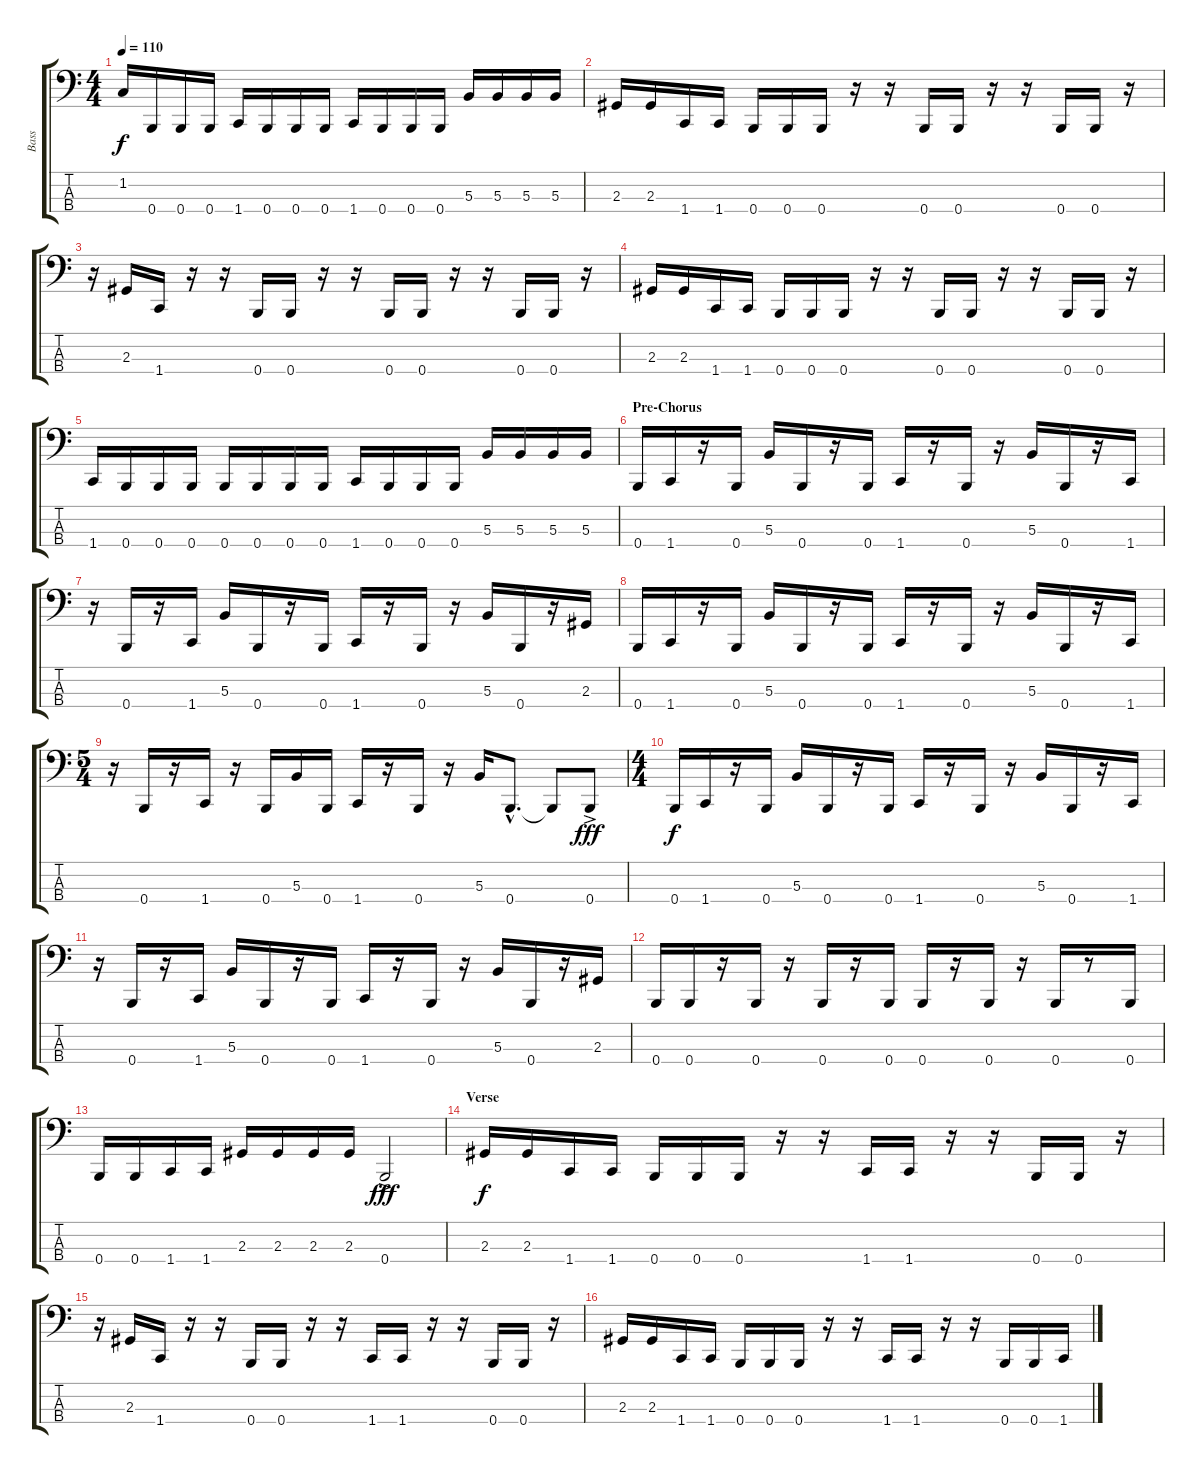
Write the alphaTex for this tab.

\track ("Bass" "Bass") {instrument electricbasspick}
\staff {score tabs}
\tuning (E2 B1 Gb1 B0) {hide}
\ts (4 4)
\tempo 110
\clef f4
\ks c
1.2.16{dy f} 0.4.16 0.4.16 0.4.16 1.4.16 0.4.16 0.4.16 0.4.16 1.4.16 0.4.16 0.4.16 0.4.16 5.3.16 5.3.16 5.3.16 5.3.16 |
2.3.16 2.3.16 1.4.16 1.4.16 0.4.16 0.4.16 0.4.16 r.16 r.16 0.4.16 0.4.16 r.16 r.16 0.4.16 0.4.16 r.16 |
r.16 2.3.16 1.4.16 r.16 r.16 0.4.16 0.4.16 r.16 r.16 0.4.16 0.4.16 r.16 r.16 0.4.16 0.4.16 r.16 |
2.3.16 2.3.16 1.4.16 1.4.16 0.4.16 0.4.16 0.4.16 r.16 r.16 0.4.16 0.4.16 r.16 r.16 0.4.16 0.4.16 r.16 |
1.4.16 0.4.16 0.4.16 0.4.16 0.4.16 0.4.16 0.4.16 0.4.16 1.4.16 0.4.16 0.4.16 0.4.16 5.3.16 5.3.16 5.3.16 5.3.16 |
\section ("" "Pre-Chorus")
0.4.16 1.4.16 r.16 0.4.16 5.3.16 0.4.16 r.16 0.4.16 1.4.16 r.16 0.4.16 r.16 5.3.16 0.4.16 r.16 1.4.16 |
r.16 0.4.16 r.16 1.4.16 5.3.16 0.4.16 r.16 0.4.16 1.4.16 r.16 0.4.16 r.16 5.3.16 0.4.16 r.16 2.3.16 |
0.4.16 1.4.16 r.16 0.4.16 5.3.16 0.4.16 r.16 0.4.16 1.4.16 r.16 0.4.16 r.16 5.3.16 0.4.16 r.16 1.4.16 |
\ts (5 4)
r.16 0.4.16 r.16 1.4.16 r.16 0.4.16 5.3.16 0.4.16 1.4.16 r.16 0.4.16 r.16 5.3.16 0.4{hac}.8{d} 0.4{t}.8 0.4{ac}.8{dy fff} |
\ts (4 4)
0.4.16{dy f} 1.4.16 r.16 0.4.16 5.3.16 0.4.16 r.16 0.4.16 1.4.16 r.16 0.4.16 r.16 5.3.16 0.4.16 r.16 1.4.16 |
r.16 0.4.16 r.16 1.4.16 5.3.16 0.4.16 r.16 0.4.16 1.4.16 r.16 0.4.16 r.16 5.3.16 0.4.16 r.16 2.3.16 |
0.4.16 0.4.16 r.16 0.4.16 r.16 0.4.16 r.16 0.4.16 0.4.16 r.16 0.4.16 r.16 0.4.16 r.8 0.4.16 |
0.4.16 0.4.16 1.4.16 1.4.16 2.3.16 2.3.16 2.3.16 2.3.16 0.4{ac}.2{dy fff} |
\section ("" "Verse")
2.3.16{dy f} 2.3.16 1.4.16 1.4.16 0.4.16 0.4.16 0.4.16 r.16 r.16 1.4.16 1.4.16 r.16 r.16 0.4.16 0.4.16 r.16 |
r.16 2.3.16 1.4.16 r.16 r.16 0.4.16 0.4.16 r.16 r.16 1.4.16 1.4.16 r.16 r.16 0.4.16 0.4.16 r.16 |
2.3.16 2.3.16 1.4.16 1.4.16 0.4.16 0.4.16 0.4.16 r.16 r.16 1.4.16 1.4.16 r.16 r.16 0.4.16 0.4.16 1.4.16
